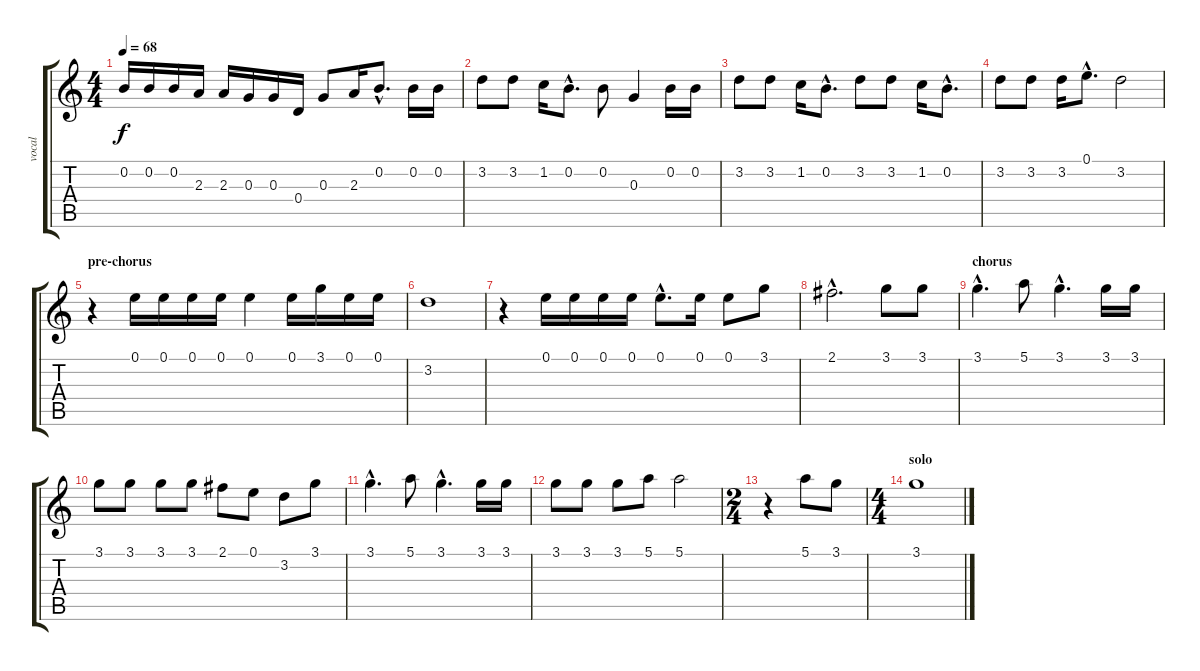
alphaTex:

\track ("vocal" "vocal") {instrument piccolo}
\staff {score tabs}
\tuning (E5 B4 G4 D4 A3 E3) {hide}
\ts (4 4)
\tempo 68
\clef g2
\ks c
0.2.16{dy f} 0.2.16 0.2.16 2.3.16 2.3.16 0.3.16 0.3.16 0.4.16 0.3.8 2.3.16 0.2{hac}.8{d} 0.2.16 0.2.16 |
3.2.8 3.2.8 1.2.16 0.2{hac}.8{d} 0.2.8 0.3.4 0.2.16 0.2.16 |
3.2.8 3.2.8 1.2.16 0.2{hac}.8{d} 3.2.8 3.2.8 1.2.16 0.2{hac}.8{d} |
3.2.8 3.2.8 3.2.16 0.1{hac}.8{d} 3.2.2 |
\section ("" "pre-chorus")
r.4 0.1.16 0.1.16 0.1.16 0.1.16 0.1.4 0.1.16 3.1.16 0.1.16 0.1.16 |
3.2.1 |
r.4 0.1.16 0.1.16 0.1.16 0.1.16 0.1{hac}.8{d} 0.1.16 0.1.8 3.1.8 |
2.1{hac}.2{d} 3.1.8 3.1.8 |
\section ("" "chorus")
3.1{hac}.4{d} 5.1.8 3.1{hac}.4{d} 3.1.16 3.1.16 |
3.1.8 3.1.8 3.1.8 3.1.8 2.1.8 0.1.8 3.2.8 3.1.8 |
3.1{hac}.4{d} 5.1.8 3.1{hac}.4{d} 3.1.16 3.1.16 |
3.1.8 3.1.8 3.1.8 5.1.8 5.1.2 |
\ts (2 4)
r.4 5.1.8 3.1.8 |
\ts (4 4)
\section ("" "solo")
3.1.1
